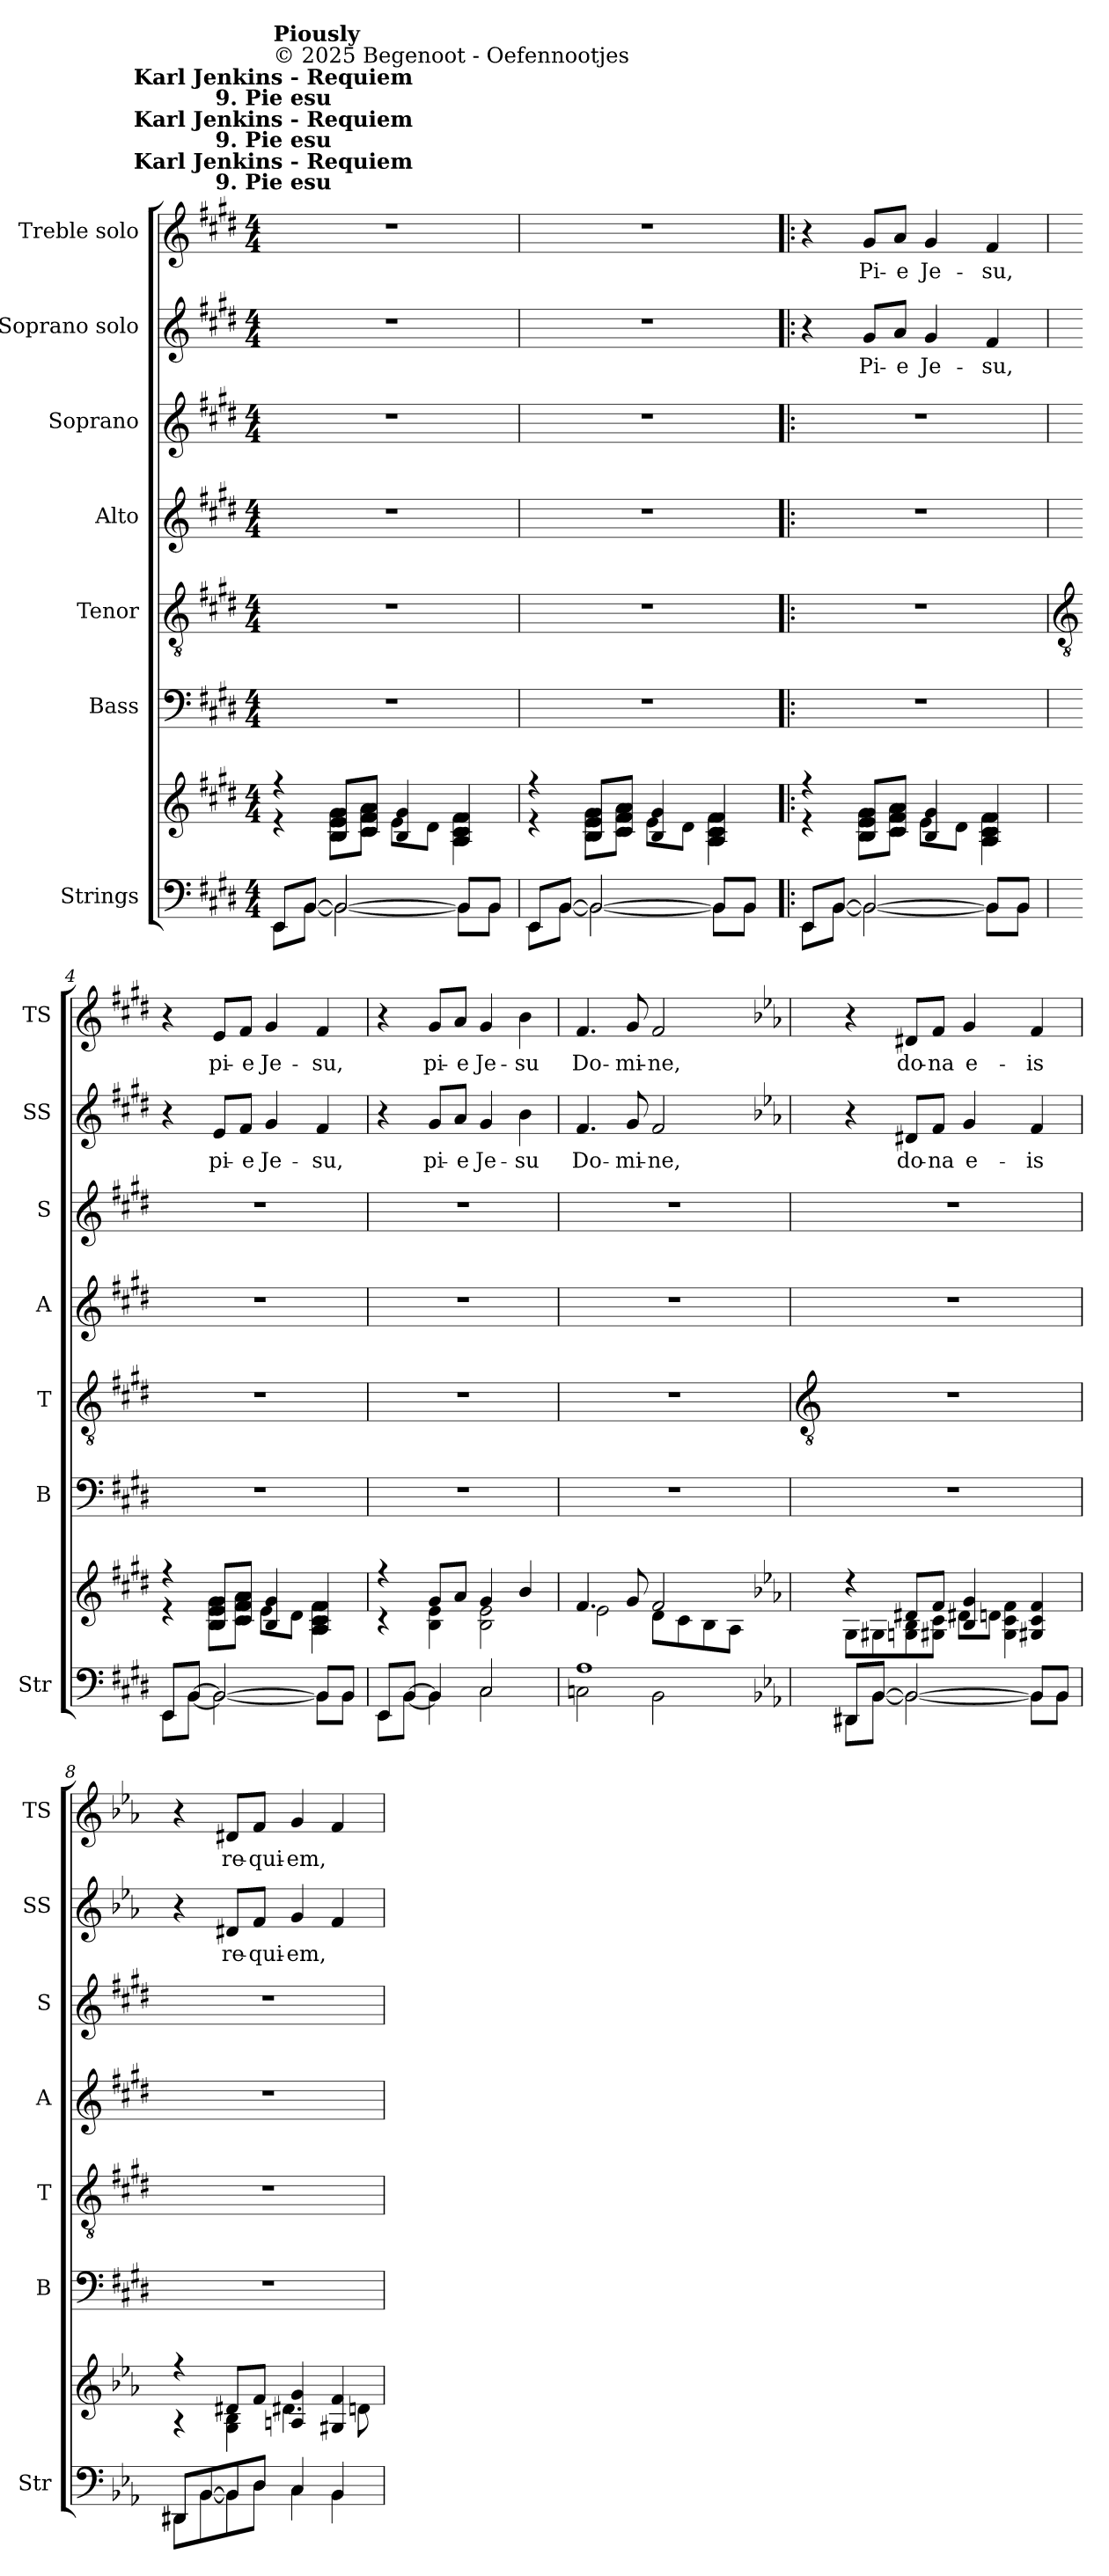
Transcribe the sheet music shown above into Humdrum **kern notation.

**kern	**kern	**kern	**kern	**kern	**kern	**kern	**text	**kern	**text
*part7	*part7	*part6	*part5	*part4	*part3	*part2	*part2	*part1	*part1
*staff8	*staff7	*staff6	*staff5	*staff4	*staff3	*staff2	*staff2	*staff1	*staff1
*I"Strings	*	*I"Bass	*I"Tenor	*I"Alto	*I"Soprano	*I"Soprano solo	*	*I"Treble solo	*
*I'Str	*	*I'B	*I'T	*I'A	*I'S	*I'SS	*	*I'TS	*
*clefF4	*clefG2	*clefF4	*clefGv2	*clefG2	*clefG2	*clefG2	*	*clefG2	*
*k[f#c#g#d#]	*k[f#c#g#d#]	*k[f#c#g#d#]	*k[f#c#g#d#]	*k[f#c#g#d#]	*k[f#c#g#d#]	*k[f#c#g#d#]	*	*k[f#c#g#d#]	*
*E:	*E:	*E:	*E:	*E:	*E:	*E:	*	*E:	*
*M4/4	*M4/4	*M4/4	*M4/4	*M4/4	*M4/4	*M4/4	*	*M4/4	*
*MM46	*MM46	*MM46	*MM46	*MM46	*MM46	*MM46	*	*MM46	*
=1	=1	=1	=1	=1	=1	=1	=1	=1	=1
*^	*^	*	*	*	*	*	*	*	*
!	!	!	!	!	!	!	!	!	!	!LO:TX:a:B:cj:t=Karl Jenkins - Requiem\n9. Pie esu	!
!	!	!	!	!	!	!	!	!	!	!LO:TX:a:B:cj:t=Karl Jenkins - Requiem\n9. Pie esu	!
!	!	!	!	!	!	!	!	!	!	!LO:TX:a:B:cj:t=Karl Jenkins - Requiem\n9. Pie esu	!
!	!	!	!	!	!	!	!	!	!	!LO:TX:a:t=© 2025 Begenoot  -  Oefennootjes	!
!	!	!	!	!	!	!	!	!	!	!LO:TX:a:B:t=Piously	!
8EE/L	8EE\L	4r	4r	1r	1r	1r	1r	1r	.	1r	.
[8BB/J	[8BB\J	.	.	.	.	.	.	.	.	.	.
2BB/_	2BB\_	8B/ 8e/ 8g#/L	8B\ 8e\ 8g#\L	.	.	.	.	.	.	.	.
.	.	8c#/ 8f#/ 8a/J	8c#\ 8f#\ 8a\J	.	.	.	.	.	.	.	.
.	.	4B/ 4g#/	8e\L	.	.	.	.	.	.	.	.
.	.	.	8d#\J	.	.	.	.	.	.	.	.
8BB/L]	8BB\L]	4A/ 4c#/ 4f#/	4A\ 4c#\ 4f#\	.	.	.	.	.	.	.	.
8BB/J	8BB\J	.	.	.	.	.	.	.	.	.	.
=2	=2	=2	=2	=2	=2	=2	=2	=2	=2	=2	=2
8EE/L	8EE\L	4r	4r	1r	1r	1r	1r	1r	.	1r	.
[8BB/J	[8BB\J	.	.	.	.	.	.	.	.	.	.
2BB/_	2BB\_	8B/ 8e/ 8g#/L	8B\ 8e\ 8g#\L	.	.	.	.	.	.	.	.
.	.	8c#/ 8f#/ 8a/J	8c#\ 8f#\ 8a\J	.	.	.	.	.	.	.	.
.	.	4B/ 4g#/	8e\L	.	.	.	.	.	.	.	.
.	.	.	8d#\J	.	.	.	.	.	.	.	.
8BB/L]	8BB\L]	4A/ 4c#/ 4f#/	4A\ 4c#\ 4f#\	.	.	.	.	.	.	.	.
8BB/J	8BB\J	.	.	.	.	.	.	.	.	.	.
=3!|:	=3!|:	=3!|:	=3!|:	=3!|:	=3!|:	=3!|:	=3!|:	=3!|:	=3!|:	=3!|:	=3!|:
8EE/L	8EE\L	4r	4r	1r	1r	1r	1r	4r	.	4r	.
[8BB/J	[8BB\J	.	.	.	.	.	.	.	.	.	.
!	!	!	!	!	!	!	!	!	!LO:LY:b	!	!LO:LY:b
2BB/_	2BB\_	8B/ 8e/ 8g#/L	8B\ 8e\ 8g#\L	.	.	.	.	8g#L	Pi-	8g#L	Pi-
!	!	!	!	!	!	!	!	!	!LO:LY:b	!	!LO:LY:b
.	.	8c#/ 8f#/ 8a/J	8c#\ 8f#\ 8a\J	.	.	.	.	8aJ	-e	8aJ	-e
!	!	!	!	!	!	!	!	!	!LO:LY:b	!	!LO:LY:b
.	.	4B/ 4g#/	8e\L	.	.	.	.	4g#	Je-	4g#	Je-
.	.	.	8d#\J	.	.	.	.	.	.	.	.
!	!	!	!	!	!	!	!	!	!LO:LY:b	!	!LO:LY:b
8BB/L]	8BB\L]	4A/ 4c#/ 4f#/	4A\ 4c#\ 4f#\	.	.	.	.	4f#	-su,	4f#	-su,
8BB/J	8BB\J	.	.	.	.	.	.	.	.	.	.
!!LO:LB:g=z
=4	=4	=4	=4	=4	=4	=4	=4	=4	=4	=4	=4
*	*	*	*	*	*clefGv2	*	*	*	*	*	*
8EE/L	8EE\L	4r	4r	1r	1r	1r	1r	4r	.	4r	.
[8BB/J	[8BB\J	.	.	.	.	.	.	.	.	.	.
!	!	!	!	!	!	!	!	!	!LO:LY:b	!	!LO:LY:b
2BB/_	2BB\_	8B/ 8e/ 8g#/L	8B\ 8e\ 8g#\L	.	.	.	.	8eL	pi-	8eL	pi-
!	!	!	!	!	!	!	!	!	!LO:LY:b	!	!LO:LY:b
.	.	8c#/ 8f#/ 8a/J	8c#\ 8f#\ 8a\J	.	.	.	.	8f#J	-e	8f#J	-e
!	!	!	!	!	!	!	!	!	!LO:LY:b	!	!LO:LY:b
.	.	4B/ 4g#/	8e\L	.	.	.	.	4g#	Je-	4g#	Je-
.	.	.	8d#\J	.	.	.	.	.	.	.	.
!	!	!	!	!	!	!	!	!	!LO:LY:b	!	!LO:LY:b
8BB/L]	8BB\L]	4A/ 4c#/ 4f#/	4A\ 4c#\ 4f#\	.	.	.	.	4f#	-su,	4f#	-su,
8BB/J	8BB\J	.	.	.	.	.	.	.	.	.	.
=5	=5	=5	=5	=5	=5	=5	=5	=5	=5	=5	=5
8EE/L	8EE\L	4r	4r	1r	1r	1r	1r	4r	.	4r	.
[8BB/J	[8BB\J	.	.	.	.	.	.	.	.	.	.
!	!	!	!	!	!	!	!	!	!LO:LY:b	!	!LO:LY:b
4BB/]	4BB\]	8g#/L	4B\ 4e\	.	.	.	.	8g#L	pi-	8g#L	pi-
!	!	!	!	!	!	!	!	!	!LO:LY:b	!	!LO:LY:b
.	.	8a/J	.	.	.	.	.	8aJ	-e	8aJ	-e
!	!	!	!	!	!	!	!	!	!LO:LY:b	!	!LO:LY:b
2C#/	2C#\	4g#/	2B\ 2e\	.	.	.	.	4g#	Je-	4g#	Je-
!	!	!	!	!	!	!	!	!	!LO:LY:b	!	!LO:LY:b
.	.	4b/	.	.	.	.	.	4b	-su	4b	-su
=6	=6	=6	=6	=6	=6	=6	=6	=6	=6	=6	=6
!	!	!	!	!	!	!	!	!	!LO:LY:b	!	!LO:LY:b
1A/	2Cn\	4.f#/	2e\	1r	1r	1r	1r	4.f#	Do-	4.f#	Do-
!	!	!	!	!	!	!	!	!	!LO:LY:b	!	!LO:LY:b
.	.	8g#/	.	.	.	.	.	8g#	-mi-	8g#	-mi-
!	!	!	!	!	!	!	!	!	!LO:LY:b	!	!LO:LY:b
.	2BB\	2f#/	8d#\L	.	.	.	.	2f#	-ne,	2f#	-ne,
.	.	.	8c#\	.	.	.	.	.	.	.	.
.	.	.	8B\	.	.	.	.	.	.	.	.
.	.	.	8A\J	.	.	.	.	.	.	.	.
*k[b-e-a-]	*	*k[b-e-a-]	*	*k[b-e-a-]	*k[b-e-a-]	*k[b-e-a-]	*k[b-e-a-]	*k[b-e-a-]	*	*k[b-e-a-]	*
*E-:	*	*E-:	*	*E-:	*E-:	*E-:	*E-:	*E-:	*	*E-:	*
!!LO:LB:g=z
=7	=7	=7	=7	=7	=7	=7	=7	=7	=7	=7	=7
*	*	*	*	*	*clefGv2	*	*	*	*	*	*
8DD#X/L	8DD#X\L	4r	8G\L	1r	1r	1r	1r	4r	.	4r	.
[8BB-/J	[8BB-\J	.	8G#X\	.	.	.	.	.	.	.	.
!	!	!	!	!	!	!	!	!	!LO:LY:b	!	!LO:LY:b
2BB-/_	2BB-\_	8d#X/L	8Gn\ 8B-\	.	.	.	.	8d#XL	do-	8d#XL	do-
!	!	!	!	!	!	!	!	!	!LO:LY:b	!	!LO:LY:b
.	.	8f/J	8G#X\ 8c\J	.	.	.	.	8fJ	-na	8fJ	-na
!	!	!	!	!	!	!	!	!	!LO:LY:b	!	!LO:LY:b
.	.	4B-/ 4g/	8d#X\L	.	.	.	.	4g	e-	4g	e-
.	.	.	8dn\J	.	.	.	.	.	.	.	.
!	!	!	!	!	!	!	!	!	!LO:LY:b	!	!LO:LY:b
8BB-/L]	8BB-\L]	4G#X/ 4c/ 4f/	4G#\ 4c\ 4f\	.	.	.	.	4f	-is	4f	-is
8BB-/J	8BB-\J	.	.	.	.	.	.	.	.	.	.
=8	=8	=8	=8	=8	=8	=8	=8	=8	=8	=8	=8
8DD#X/L	8DD#X\L	4r	4r	1r	1r	1r	1r	4r	.	4r	.
[8BB-/	[8BB-\	.	.	.	.	.	.	.	.	.	.
!	!	!	!	!	!	!	!	!	!LO:LY:b	!	!LO:LY:b
8BB-/]	8BB-\]	8d#X/L	4G\ 4B-\	.	.	.	.	8d#XL	re-	8d#XL	re-
!	!	!	!	!	!	!	!	!	!LO:LY:b	!	!LO:LY:b
8D/J	8D\J	8f/J	.	.	.	.	.	8fJ	-qui-	8fJ	-qui-
!	!	!	!	!	!	!	!	!	!LO:LY:b	!	!LO:LY:b
4C/	4C\	4An/ 4g/	4.d#X\	.	.	.	.	4g	-em,	4g	-em,
4BB-/	4BB-\	4G#X/ 4f/	.	.	.	.	.	4f	.	4f	.
.	.	.	8dn\	.	.	.	.	.	.	.	.
*v	*v	*	*	*	*	*	*	*	*	*	*
*	*v	*v	*	*	*	*	*	*	*	*
=	=	=	=	=	=	=	=	=	=
*-	*-	*-	*-	*-	*-	*-	*-	*-	*-
